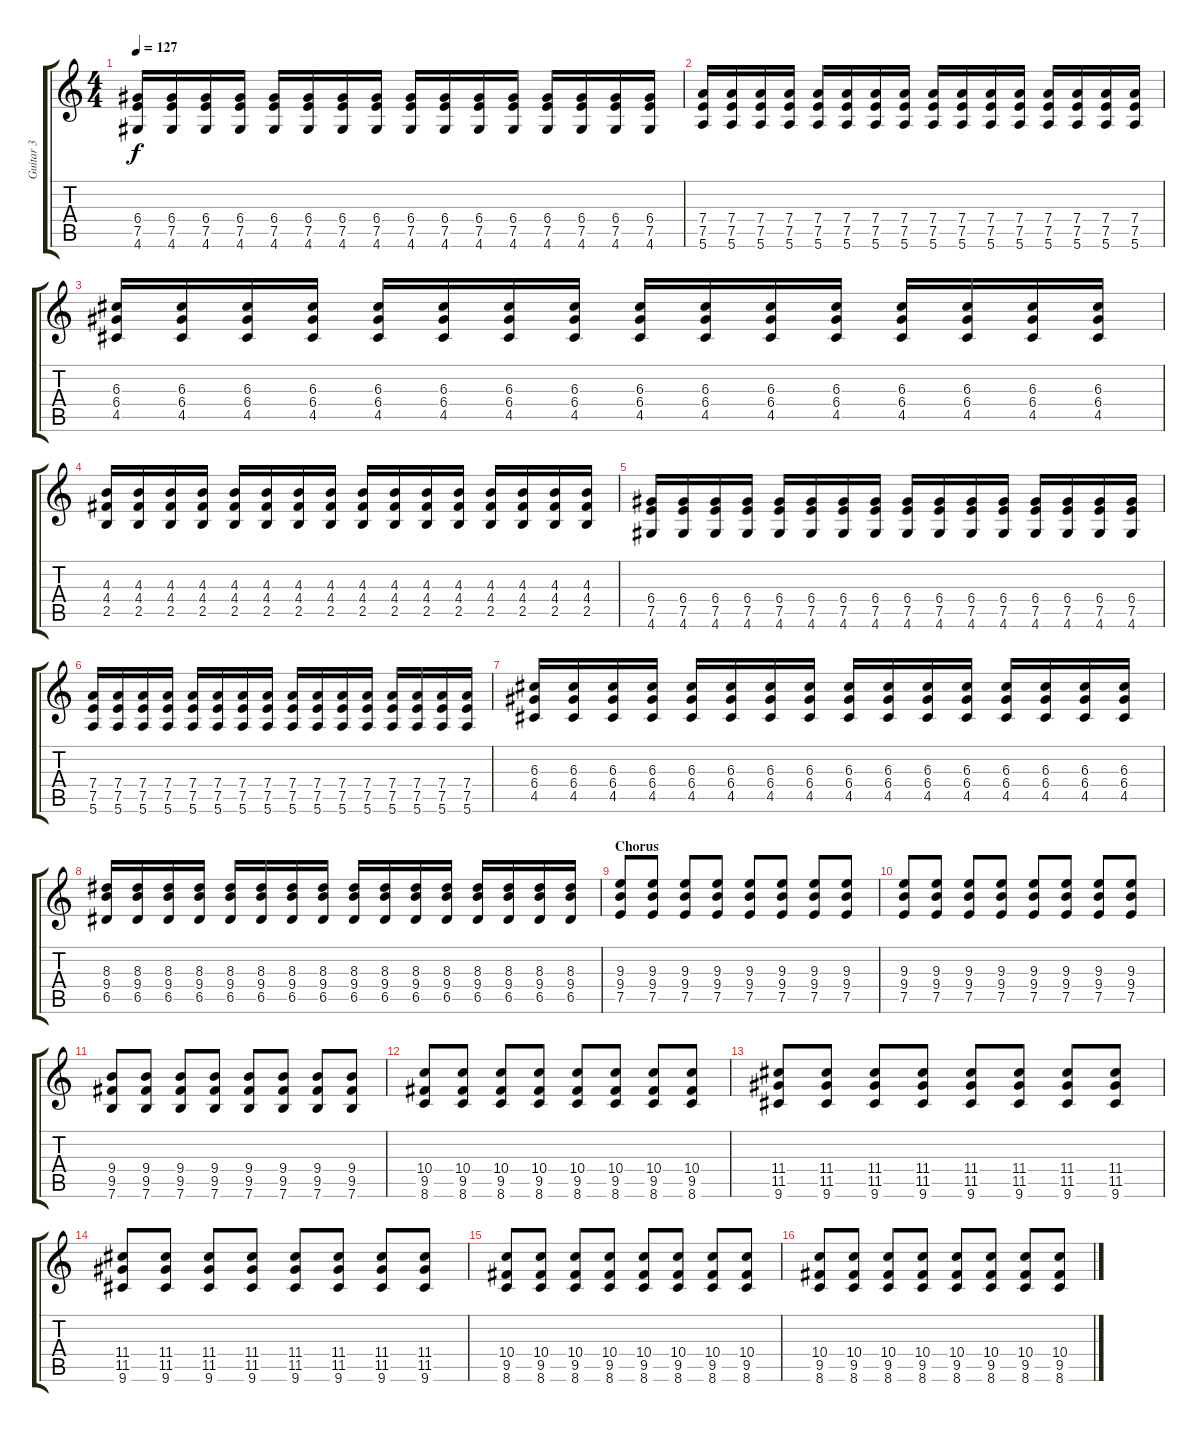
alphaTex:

\track ("Guitar 3" "Guitar 3") {instrument distortionguitar}
\staff {score tabs}
\tuning (E4 B3 G3 D3 A2 E2) {hide}
\ts (4 4)
\tempo 127
\clef g2
\ks c
(6.4 7.5 4.6).16{dy f} (6.4 7.5 4.6).16 (6.4 7.5 4.6).16 (6.4 7.5 4.6).16 (6.4 7.5 4.6).16 (6.4 7.5 4.6).16 (6.4 7.5 4.6).16 (6.4 7.5 4.6).16 (6.4 7.5 4.6).16 (6.4 7.5 4.6).16 (6.4 7.5 4.6).16 (6.4 7.5 4.6).16 (6.4 7.5 4.6).16 (6.4 7.5 4.6).16 (6.4 7.5 4.6).16 (6.4 7.5 4.6).16 |
(7.4 7.5 5.6).16 (7.4 7.5 5.6).16 (7.4 7.5 5.6).16 (7.4 7.5 5.6).16 (7.4 7.5 5.6).16 (7.4 7.5 5.6).16 (7.4 7.5 5.6).16 (7.4 7.5 5.6).16 (7.4 7.5 5.6).16 (7.4 7.5 5.6).16 (7.4 7.5 5.6).16 (7.4 7.5 5.6).16 (7.4 7.5 5.6).16 (7.4 7.5 5.6).16 (7.4 7.5 5.6).16 (7.4 7.5 5.6).16 |
(6.3 6.4 4.5).16 (6.3 6.4 4.5).16 (6.3 6.4 4.5).16 (6.3 6.4 4.5).16 (6.3 6.4 4.5).16 (6.3 6.4 4.5).16 (6.3 6.4 4.5).16 (6.3 6.4 4.5).16 (6.3 6.4 4.5).16 (6.3 6.4 4.5).16 (6.3 6.4 4.5).16 (6.3 6.4 4.5).16 (6.3 6.4 4.5).16 (6.3 6.4 4.5).16 (6.3 6.4 4.5).16 (6.3 6.4 4.5).16 |
(4.3 4.4 2.5).16 (4.3 4.4 2.5).16 (4.3 4.4 2.5).16 (4.3 4.4 2.5).16 (4.3 4.4 2.5).16 (4.3 4.4 2.5).16 (4.3 4.4 2.5).16 (4.3 4.4 2.5).16 (4.3 4.4 2.5).16 (4.3 4.4 2.5).16 (4.3 4.4 2.5).16 (4.3 4.4 2.5).16 (4.3 4.4 2.5).16 (4.3 4.4 2.5).16 (4.3 4.4 2.5).16 (4.3 4.4 2.5).16 |
(6.4 7.5 4.6).16 (6.4 7.5 4.6).16 (6.4 7.5 4.6).16 (6.4 7.5 4.6).16 (6.4 7.5 4.6).16 (6.4 7.5 4.6).16 (6.4 7.5 4.6).16 (6.4 7.5 4.6).16 (6.4 7.5 4.6).16 (6.4 7.5 4.6).16 (6.4 7.5 4.6).16 (6.4 7.5 4.6).16 (6.4 7.5 4.6).16 (6.4 7.5 4.6).16 (6.4 7.5 4.6).16 (6.4 7.5 4.6).16 |
(7.4 7.5 5.6).16 (7.4 7.5 5.6).16 (7.4 7.5 5.6).16 (7.4 7.5 5.6).16 (7.4 7.5 5.6).16 (7.4 7.5 5.6).16 (7.4 7.5 5.6).16 (7.4 7.5 5.6).16 (7.4 7.5 5.6).16 (7.4 7.5 5.6).16 (7.4 7.5 5.6).16 (7.4 7.5 5.6).16 (7.4 7.5 5.6).16 (7.4 7.5 5.6).16 (7.4 7.5 5.6).16 (7.4 7.5 5.6).16 |
(6.3 6.4 4.5).16 (6.3 6.4 4.5).16 (6.3 6.4 4.5).16 (6.3 6.4 4.5).16 (6.3 6.4 4.5).16 (6.3 6.4 4.5).16 (6.3 6.4 4.5).16 (6.3 6.4 4.5).16 (6.3 6.4 4.5).16 (6.3 6.4 4.5).16 (6.3 6.4 4.5).16 (6.3 6.4 4.5).16 (6.3 6.4 4.5).16 (6.3 6.4 4.5).16 (6.3 6.4 4.5).16 (6.3 6.4 4.5).16 |
(8.3 9.4 6.5).16 (8.3 9.4 6.5).16 (8.3 9.4 6.5).16 (8.3 9.4 6.5).16 (8.3 9.4 6.5).16 (8.3 9.4 6.5).16 (8.3 9.4 6.5).16 (8.3 9.4 6.5).16 (8.3 9.4 6.5).16 (8.3 9.4 6.5).16 (8.3 9.4 6.5).16 (8.3 9.4 6.5).16 (8.3 9.4 6.5).16 (8.3 9.4 6.5).16 (8.3 9.4 6.5).16 (8.3 9.4 6.5).16 |
\section ("" "Chorus")
(9.3 9.4 7.5).8 (9.3 9.4 7.5).8 (9.3 9.4 7.5).8 (9.3 9.4 7.5).8 (9.3 9.4 7.5).8 (9.3 9.4 7.5).8 (9.3 9.4 7.5).8 (9.3 9.4 7.5).8 |
(9.3 9.4 7.5).8 (9.3 9.4 7.5).8 (9.3 9.4 7.5).8 (9.3 9.4 7.5).8 (9.3 9.4 7.5).8 (9.3 9.4 7.5).8 (9.3 9.4 7.5).8 (9.3 9.4 7.5).8 |
(9.4 9.5 7.6).8 (9.4 9.5 7.6).8 (9.4 9.5 7.6).8 (9.4 9.5 7.6).8 (9.4 9.5 7.6).8 (9.4 9.5 7.6).8 (9.4 9.5 7.6).8 (9.4 9.5 7.6).8 |
(10.4 9.5 8.6).8 (10.4 9.5 8.6).8 (10.4 9.5 8.6).8 (10.4 9.5 8.6).8 (10.4 9.5 8.6).8 (10.4 9.5 8.6).8 (10.4 9.5 8.6).8 (10.4 9.5 8.6).8 |
(11.4 11.5 9.6).8 (11.4 11.5 9.6).8 (11.4 11.5 9.6).8 (11.4 11.5 9.6).8 (11.4 11.5 9.6).8 (11.4 11.5 9.6).8 (11.4 11.5 9.6).8 (11.4 11.5 9.6).8 |
(11.4 11.5 9.6).8 (11.4 11.5 9.6).8 (11.4 11.5 9.6).8 (11.4 11.5 9.6).8 (11.4 11.5 9.6).8 (11.4 11.5 9.6).8 (11.4 11.5 9.6).8 (11.4 11.5 9.6).8 |
(10.4 9.5 8.6).8 (10.4 9.5 8.6).8 (10.4 9.5 8.6).8 (10.4 9.5 8.6).8 (10.4 9.5 8.6).8 (10.4 9.5 8.6).8 (10.4 9.5 8.6).8 (10.4 9.5 8.6).8 |
(10.4 9.5 8.6).8 (10.4 9.5 8.6).8 (10.4 9.5 8.6).8 (10.4 9.5 8.6).8 (10.4 9.5 8.6).8 (10.4 9.5 8.6).8 (10.4 9.5 8.6).8 (10.4 9.5 8.6).8
